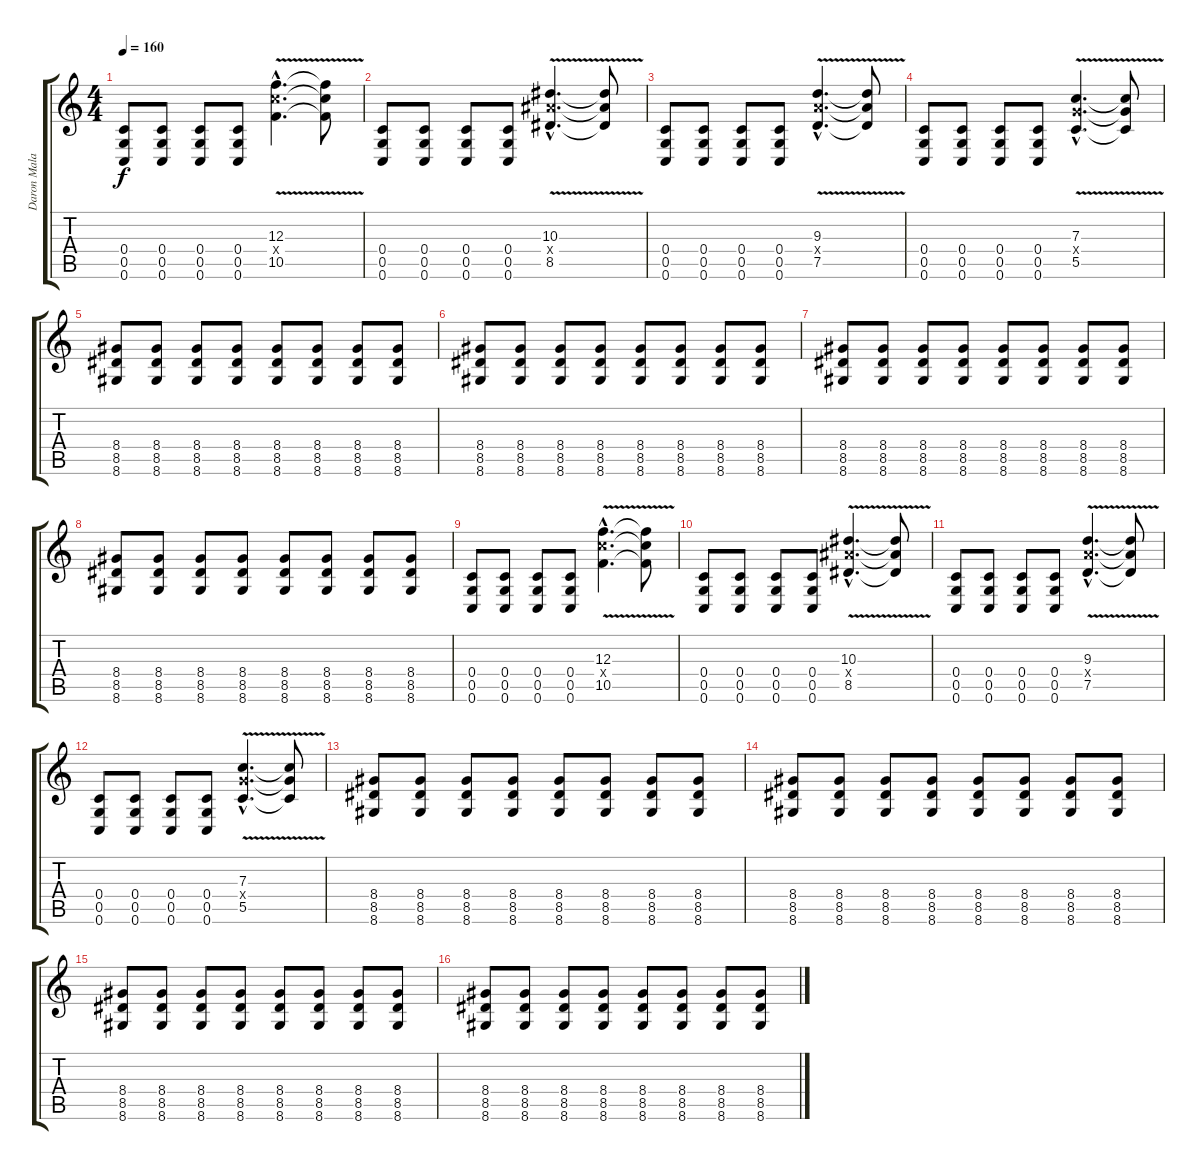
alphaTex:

\track ("Daron Malakian" "Daron Mala") {instrument electricguitarclean}
\staff {score tabs}
\tuning (D4 A3 F3 C3 G2 C2) {hide}
\ts (4 4)
\tempo 160
\clef g2
\ks c
(0.4 0.5 0.6).8{dy f} (0.4 0.5 0.6).8 (0.4 0.5 0.6).8 (0.4 0.5 0.6).8 (12.3{v hac} 12.4{v hac x} 10.5{v hac}).4{d} (12.3{t} 12.4{t} 10.5{t}).8 |
(0.4 0.5 0.6).8 (0.4 0.5 0.6).8 (0.4 0.5 0.6).8 (0.4 0.5 0.6).8 (10.3{v hac} 10.4{v hac x} 8.5{v hac}).4{d} (10.3{t} 10.4{t} 8.5{t}).8 |
(0.4 0.5 0.6).8 (0.4 0.5 0.6).8 (0.4 0.5 0.6).8 (0.4 0.5 0.6).8 (9.3{v hac} 9.4{v hac x} 7.5{v hac}).4{d} (9.3{t} 9.4{t} 7.5{t}).8 |
(0.4 0.5 0.6).8 (0.4 0.5 0.6).8 (0.4 0.5 0.6).8 (0.4 0.5 0.6).8 (7.3{v hac} 7.4{v hac x} 5.5{v hac}).4{d} (7.3{t} 7.4{t} 5.5{t}).8 |
(8.4 8.5 8.6).8{instrument distortionguitar} (8.4 8.5 8.6).8 (8.4 8.5 8.6).8 (8.4 8.5 8.6).8 (8.4 8.5 8.6).8 (8.4 8.5 8.6).8 (8.4 8.5 8.6).8 (8.4 8.5 8.6).8 |
(8.4 8.5 8.6).8 (8.4 8.5 8.6).8 (8.4 8.5 8.6).8 (8.4 8.5 8.6).8 (8.4 8.5 8.6).8 (8.4 8.5 8.6).8 (8.4 8.5 8.6).8 (8.4 8.5 8.6).8 |
(8.4 8.5 8.6).8 (8.4 8.5 8.6).8 (8.4 8.5 8.6).8 (8.4 8.5 8.6).8 (8.4 8.5 8.6).8 (8.4 8.5 8.6).8 (8.4 8.5 8.6).8 (8.4 8.5 8.6).8 |
(8.4 8.5 8.6).8 (8.4 8.5 8.6).8 (8.4 8.5 8.6).8 (8.4 8.5 8.6).8 (8.4 8.5 8.6).8 (8.4 8.5 8.6).8 (8.4 8.5 8.6).8 (8.4 8.5 8.6).8 |
(0.4 0.5 0.6).8 (0.4 0.5 0.6).8 (0.4 0.5 0.6).8 (0.4 0.5 0.6).8 (12.3{v hac} 12.4{v hac x} 10.5{v hac}).4{d} (12.3{t} 12.4{t} 10.5{t}).8 |
(0.4 0.5 0.6).8 (0.4 0.5 0.6).8 (0.4 0.5 0.6).8 (0.4 0.5 0.6).8 (10.3{v hac} 10.4{v hac x} 8.5{v hac}).4{d} (10.3{t} 10.4{t} 8.5{t}).8 |
(0.4 0.5 0.6).8 (0.4 0.5 0.6).8 (0.4 0.5 0.6).8 (0.4 0.5 0.6).8 (9.3{v hac} 9.4{v hac x} 7.5{v hac}).4{d} (9.3{t} 9.4{t} 7.5{t}).8 |
(0.4 0.5 0.6).8 (0.4 0.5 0.6).8 (0.4 0.5 0.6).8 (0.4 0.5 0.6).8 (7.3{v hac} 7.4{v hac x} 5.5{v hac}).4{d} (7.3{t} 7.4{t} 5.5{t}).8 |
(8.4 8.5 8.6).8 (8.4 8.5 8.6).8 (8.4 8.5 8.6).8 (8.4 8.5 8.6).8 (8.4 8.5 8.6).8 (8.4 8.5 8.6).8 (8.4 8.5 8.6).8 (8.4 8.5 8.6).8 |
(8.4 8.5 8.6).8 (8.4 8.5 8.6).8 (8.4 8.5 8.6).8 (8.4 8.5 8.6).8 (8.4 8.5 8.6).8 (8.4 8.5 8.6).8 (8.4 8.5 8.6).8 (8.4 8.5 8.6).8 |
(8.4 8.5 8.6).8 (8.4 8.5 8.6).8 (8.4 8.5 8.6).8 (8.4 8.5 8.6).8 (8.4 8.5 8.6).8 (8.4 8.5 8.6).8 (8.4 8.5 8.6).8 (8.4 8.5 8.6).8 |
(8.4 8.5 8.6).8 (8.4 8.5 8.6).8 (8.4 8.5 8.6).8 (8.4 8.5 8.6).8 (8.4 8.5 8.6).8 (8.4 8.5 8.6).8 (8.4 8.5 8.6).8 (8.4 8.5 8.6).8
